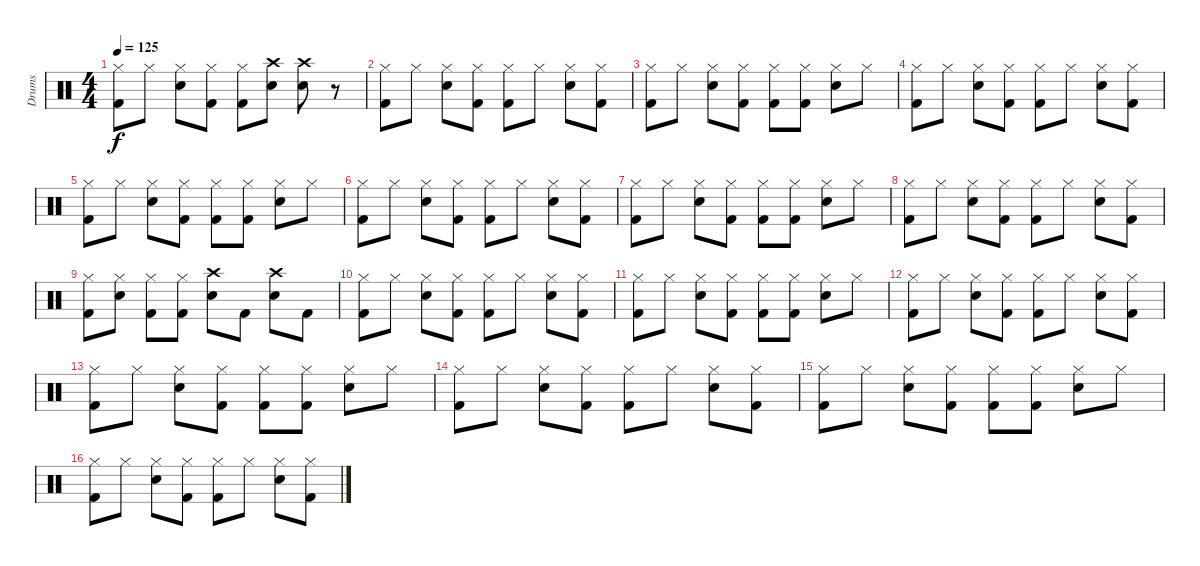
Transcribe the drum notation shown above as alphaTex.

\track ("Drums" "Drums") {instrument percussion}
\staff {score}
\articulation defaults
\ts (4 4)
\tempo 125
\clef neutral
\ks c
("Hi-Hat (closed)" "Kick (hit) 2").8{dy f} "Hi-Hat (closed)".8 ("Hi-Hat (closed)" "Snare (hit) 2").8 ("Hi-Hat (closed)" "Kick (hit) 2").8 ("Hi-Hat (closed)" "Kick (hit) 2").8 ("Crash high (hit)" "Snare (hit) 2").8 ("Crash high (hit)" "Snare (hit) 2").8 r.8 |
("Hi-Hat (closed)" "Kick (hit) 2").8 "Hi-Hat (closed)".8 ("Hi-Hat (closed)" "Snare (hit) 2").8 ("Hi-Hat (closed)" "Kick (hit) 2").8 ("Hi-Hat (closed)" "Kick (hit) 2").8 "Hi-Hat (closed)".8 ("Hi-Hat (closed)" "Snare (hit) 2").8 ("Hi-Hat (closed)" "Kick (hit) 2").8 |
("Hi-Hat (closed)" "Kick (hit) 2").8 "Hi-Hat (closed)".8 ("Hi-Hat (closed)" "Snare (hit) 2").8 ("Hi-Hat (closed)" "Kick (hit) 2").8 ("Hi-Hat (closed)" "Kick (hit) 2").8 ("Hi-Hat (closed)" "Kick (hit) 2").8 ("Hi-Hat (closed)" "Snare (hit) 2").8 "Hi-Hat (closed)".8 |
("Hi-Hat (closed)" "Kick (hit) 2").8 "Hi-Hat (closed)".8 ("Hi-Hat (closed)" "Snare (hit) 2").8 ("Hi-Hat (closed)" "Kick (hit) 2").8 ("Hi-Hat (closed)" "Kick (hit) 2").8 "Hi-Hat (closed)".8 ("Hi-Hat (closed)" "Snare (hit) 2").8 ("Hi-Hat (closed)" "Kick (hit) 2").8 |
("Hi-Hat (closed)" "Kick (hit) 2").8 "Hi-Hat (closed)".8 ("Hi-Hat (closed)" "Snare (hit) 2").8 ("Hi-Hat (closed)" "Kick (hit) 2").8 ("Hi-Hat (closed)" "Kick (hit) 2").8 ("Hi-Hat (closed)" "Kick (hit) 2").8 ("Hi-Hat (closed)" "Snare (hit) 2").8 "Hi-Hat (closed)".8 |
("Hi-Hat (closed)" "Kick (hit) 2").8 "Hi-Hat (closed)".8 ("Hi-Hat (closed)" "Snare (hit) 2").8 ("Hi-Hat (closed)" "Kick (hit) 2").8 ("Hi-Hat (closed)" "Kick (hit) 2").8 "Hi-Hat (closed)".8 ("Hi-Hat (closed)" "Snare (hit) 2").8 ("Hi-Hat (closed)" "Kick (hit) 2").8 |
("Hi-Hat (closed)" "Kick (hit) 2").8 "Hi-Hat (closed)".8 ("Hi-Hat (closed)" "Snare (hit) 2").8 ("Hi-Hat (closed)" "Kick (hit) 2").8 ("Hi-Hat (closed)" "Kick (hit) 2").8 ("Hi-Hat (closed)" "Kick (hit) 2").8 ("Hi-Hat (closed)" "Snare (hit) 2").8 "Hi-Hat (closed)".8 |
("Hi-Hat (closed)" "Kick (hit) 2").8 "Hi-Hat (closed)".8 ("Hi-Hat (closed)" "Snare (hit) 2").8 ("Hi-Hat (closed)" "Kick (hit) 2").8 ("Hi-Hat (closed)" "Kick (hit) 2").8 "Hi-Hat (closed)".8 ("Hi-Hat (closed)" "Snare (hit) 2").8 ("Hi-Hat (closed)" "Kick (hit) 2").8 |
("Hi-Hat (closed)" "Kick (hit) 2").8 ("Hi-Hat (closed)" "Snare (hit) 2").8 ("Hi-Hat (closed)" "Kick (hit) 2").8 ("Hi-Hat (closed)" "Kick (hit) 2").8 ("Crash high (hit)" "Snare (hit) 2").8 "Kick (hit) 2".8 ("Crash high (hit)" "Snare (hit) 2").8 "Kick (hit) 2".8 |
("Hi-Hat (closed)" "Kick (hit) 2").8 "Hi-Hat (closed)".8 ("Hi-Hat (closed)" "Snare (hit) 2").8 ("Hi-Hat (closed)" "Kick (hit) 2").8 ("Hi-Hat (closed)" "Kick (hit) 2").8 "Hi-Hat (closed)".8 ("Hi-Hat (closed)" "Snare (hit) 2").8 ("Hi-Hat (closed)" "Kick (hit) 2").8 |
("Hi-Hat (closed)" "Kick (hit) 2").8 "Hi-Hat (closed)".8 ("Hi-Hat (closed)" "Snare (hit) 2").8 ("Hi-Hat (closed)" "Kick (hit) 2").8 ("Hi-Hat (closed)" "Kick (hit) 2").8 ("Hi-Hat (closed)" "Kick (hit) 2").8 ("Hi-Hat (closed)" "Snare (hit) 2").8 "Hi-Hat (closed)".8 |
("Hi-Hat (closed)" "Kick (hit) 2").8 "Hi-Hat (closed)".8 ("Hi-Hat (closed)" "Snare (hit) 2").8 ("Hi-Hat (closed)" "Kick (hit) 2").8 ("Hi-Hat (closed)" "Kick (hit) 2").8 "Hi-Hat (closed)".8 ("Hi-Hat (closed)" "Snare (hit) 2").8 ("Hi-Hat (closed)" "Kick (hit) 2").8 |
("Hi-Hat (closed)" "Kick (hit) 2").8 "Hi-Hat (closed)".8 ("Hi-Hat (closed)" "Snare (hit) 2").8 ("Hi-Hat (closed)" "Kick (hit) 2").8 ("Hi-Hat (closed)" "Kick (hit) 2").8 ("Hi-Hat (closed)" "Kick (hit) 2").8 ("Hi-Hat (closed)" "Snare (hit) 2").8 "Hi-Hat (closed)".8 |
("Hi-Hat (closed)" "Kick (hit) 2").8 "Hi-Hat (closed)".8 ("Hi-Hat (closed)" "Snare (hit) 2").8 ("Hi-Hat (closed)" "Kick (hit) 2").8 ("Hi-Hat (closed)" "Kick (hit) 2").8 "Hi-Hat (closed)".8 ("Hi-Hat (closed)" "Snare (hit) 2").8 ("Hi-Hat (closed)" "Kick (hit) 2").8 |
("Hi-Hat (closed)" "Kick (hit) 2").8 "Hi-Hat (closed)".8 ("Hi-Hat (closed)" "Snare (hit) 2").8 ("Hi-Hat (closed)" "Kick (hit) 2").8 ("Hi-Hat (closed)" "Kick (hit) 2").8 ("Hi-Hat (closed)" "Kick (hit) 2").8 ("Hi-Hat (closed)" "Snare (hit) 2").8 "Hi-Hat (closed)".8 |
("Hi-Hat (closed)" "Kick (hit) 2").8 "Hi-Hat (closed)".8 ("Hi-Hat (closed)" "Snare (hit) 2").8 ("Hi-Hat (closed)" "Kick (hit) 2").8 ("Hi-Hat (closed)" "Kick (hit) 2").8 "Hi-Hat (closed)".8 ("Hi-Hat (closed)" "Snare (hit) 2").8 ("Hi-Hat (closed)" "Kick (hit) 2").8
